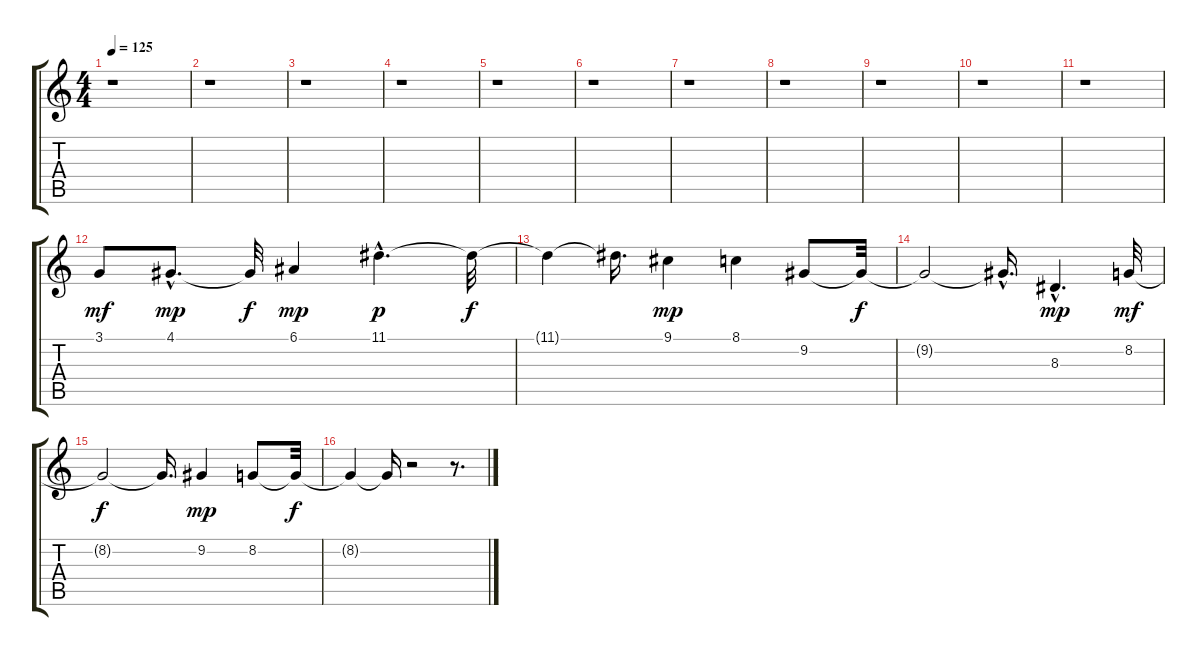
\track "" {instrument ocarina}
\staff {score tabs}
\tuning (E4 B3 G3 D3 A2 E2) {hide}
\ts (4 4)
\tempo 125
\clef g2
\ks c
r.1{dy mf instrument ocarina} |
r.1 |
r.1 |
r.1 |
r.1 |
r.1 |
r.1 |
r.1 |
r.1 |
r.1 |
r.1 |
3.1.8{volume 15} 4.1{hac}.8{d dy mp} 4.1{t}.32{dy f} 6.1.4{dy mp} 11.1{hac}.4{d dy p volume 15} 11.1{t}.32{dy f} |
11.1{t}.4 11.1{t}.16{d} 9.1.4{dy mp} 8.1.4 9.2.8{volume 15} 9.2{t}.32{dy f} |
9.2{t}.2 9.2{hac t}.16{d} 8.3{hac}.4{d dy mp volume 14} 8.2.32{dy mf volume 14} |
8.2{t}.2{dy f} 8.2{t}.16{d} 9.2.4{dy mp volume 14} 8.2.8 8.2{t}.32{dy f} |
8.2{t}.4 8.2{t}.16 r.2 r.8{d}
